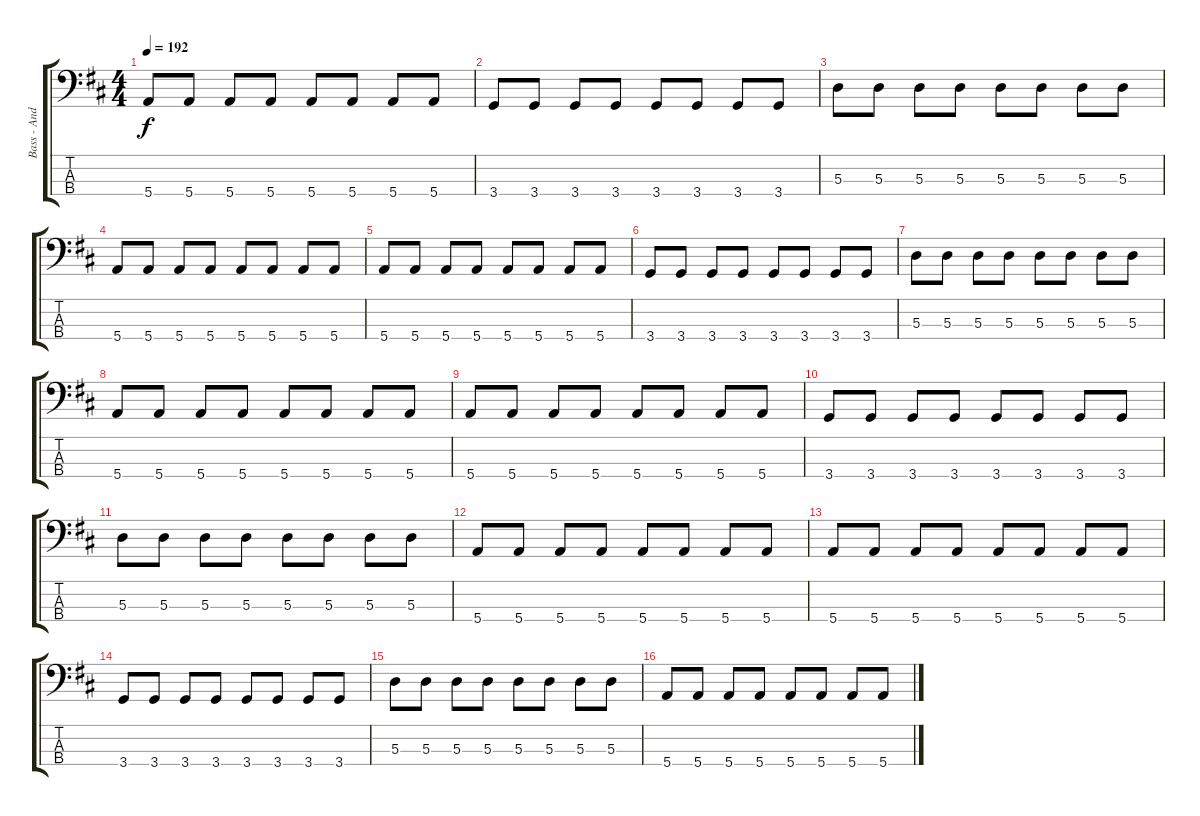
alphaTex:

\track ("Bass - Andi" "Bass - And") {instrument electricbasspick}
\staff {score tabs}
\tuning (G2 D2 A1 E1) {hide}
\ts (4 4)
\tempo 192
\clef f4
\ks d
5.4.8{dy f} 5.4.8 5.4.8 5.4.8 5.4.8 5.4.8 5.4.8 5.4.8 |
3.4.8 3.4.8 3.4.8 3.4.8 3.4.8 3.4.8 3.4.8 3.4.8 |
5.3.8 5.3.8 5.3.8 5.3.8 5.3.8 5.3.8 5.3.8 5.3.8 |
5.4.8 5.4.8 5.4.8 5.4.8 5.4.8 5.4.8 5.4.8 5.4.8 |
5.4.8 5.4.8 5.4.8 5.4.8 5.4.8 5.4.8 5.4.8 5.4.8 |
3.4.8 3.4.8 3.4.8 3.4.8 3.4.8 3.4.8 3.4.8 3.4.8 |
5.3.8 5.3.8 5.3.8 5.3.8 5.3.8 5.3.8 5.3.8 5.3.8 |
5.4.8 5.4.8 5.4.8 5.4.8 5.4.8 5.4.8 5.4.8 5.4.8 |
5.4.8 5.4.8 5.4.8 5.4.8 5.4.8 5.4.8 5.4.8 5.4.8 |
3.4.8 3.4.8 3.4.8 3.4.8 3.4.8 3.4.8 3.4.8 3.4.8 |
5.3.8 5.3.8 5.3.8 5.3.8 5.3.8 5.3.8 5.3.8 5.3.8 |
5.4.8 5.4.8 5.4.8 5.4.8 5.4.8 5.4.8 5.4.8 5.4.8 |
5.4.8 5.4.8 5.4.8 5.4.8 5.4.8 5.4.8 5.4.8 5.4.8 |
3.4.8 3.4.8 3.4.8 3.4.8 3.4.8 3.4.8 3.4.8 3.4.8 |
5.3.8 5.3.8 5.3.8 5.3.8 5.3.8 5.3.8 5.3.8 5.3.8 |
5.4.8 5.4.8 5.4.8 5.4.8 5.4.8 5.4.8 5.4.8 5.4.8
